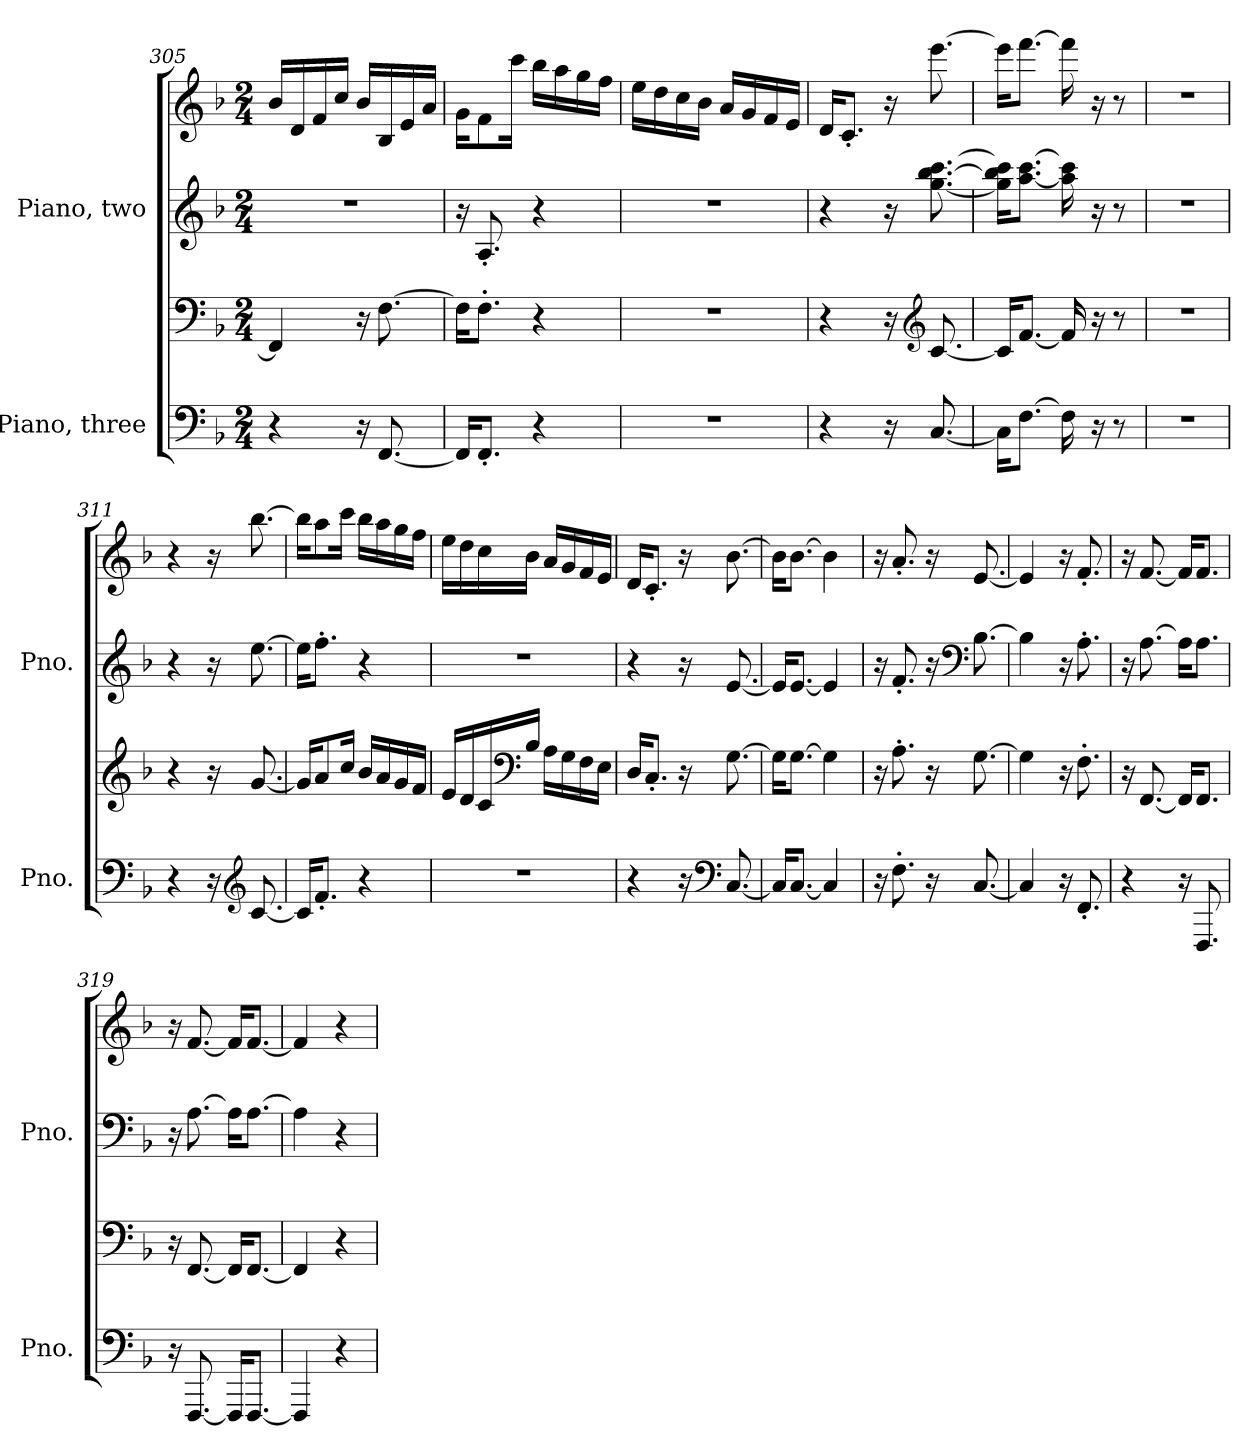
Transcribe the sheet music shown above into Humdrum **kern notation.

**kern	**kern	**kern	**kern
*part2	*part2	*part1	*part1
*staff4	*staff3	*staff2	*staff1
*I"Piano, three	*	*I"Piano, two	*
*I'Pno.	*	*I'Pno.	*
*clefF4	*clefF4	*clefG2	*clefG2
*k[b-]	*k[b-]	*k[b-]	*k[b-]
*M2/4	*M2/4	*M2/4	*M2/4
=305	=305	=305	=305
4r	4FF/]	2r	16b-/LL
.	.	.	16d/
.	.	.	16f/
.	.	.	16cc/JJ
16r	16r	.	16b-/LL
[8.FF/	[8.F\	.	16B-/
.	.	.	16e/
.	.	.	16a/JJ
=306	=306	=306	=306
16FF/KL]	16F\KL]	16r	16g\KL
8.FF'/J	8.F'\J	8.A'/	8f\
.	.	.	16ccc\Jk
4r	4r	4r	16bb-\LL
.	.	.	16aa\
.	.	.	16gg\
.	.	.	16ff\JJ
=307	=307	=307	=307
2r	2r	2r	16ee\LL
.	.	.	16dd\
.	.	.	16cc\
.	.	.	16b-\JJ
.	.	.	16a/LL
.	.	.	16g/
.	.	.	16f/
.	.	.	16e/JJ
=308	=308	=308	=308
4r	4r	4r	16d/KL
.	.	.	8.c'/J
16r	16r	16r	16r
*	*clefG2	*	*
[8.C/	[8.c/	[8.gg\ [8.bb-\ [8.ccc\	[8.eee\
!!LO:LB:g=z
=309	=309	=309	=309
16C\KL]	16c/KL]	16gg\] 16bb-\] 16ccc\]KL	16eee\KL]
[8.F\J	[8.f/J	[8.aa\ [8.ccc\J	[8.fff\J
16F\]	16f/]	16aa\] 16ccc\]	16fff\]
16r	16r	16r	16r
8r	8r	8r	8r
=310	=310	=310	=310
2r	2r	2r	2r
=311	=311	=311	=311
4r	4r	4r	4r
16r	16r	16r	16r
*clefG2	*	*	*
[8.c/	[8.g/	[8.ee\	[8.bb-\
=312	=312	=312	=312
16c/KL]	16g/KL]	16ee\KL]	16bb-\KL]
8.f'/J	8a/	8.ff'\J	8aa\
.	16cc/Jk	.	16ccc\Jk
4r	16b-/LL	4r	16bb-\LL
.	16a/	.	16aa\
.	16g/	.	16gg\
.	16f/JJ	.	16ff\JJ
=313	=313	=313	=313
2r	16e/LL	2r	16ee\LL
.	16d/	.	16dd\
.	16c/	.	16cc\
*	*clefF4	*	*
.	16B-/JJ	.	16b-\JJ
.	16A\LL	.	16a/LL
.	16G\	.	16g/
.	16F\	.	16f/
.	16E\JJ	.	16e/JJ
!!LO:PB:g=z
=314	=314	=314	=314
4r	16D/KL	4r	16d/KL
.	8.C'/J	.	8.c'/J
16r	16r	16r	16r
*clefF4	*	*	*
[8.C/	[8.G\	[8.e/	[8.b-\
=315	=315	=315	=315
16C/KL]	16G\KL]	16e/KL]	16b-\KL]
[8.C/J	[8.G\J	[8.e/J	[8.b-\J
4C/]	4G\]	4e/]	4b-\]
=316	=316	=316	=316
16r	16r	16r	16r
8.F'\	8.A'\	8.f'/	8.a'/
16r	16r	16r	16r
*	*	*clefF4	*
[8.C/	[8.G\	[8.B-\	[8.e/
=317	=317	=317	=317
4C/]	4G\]	4B-\]	4e/]
16r	16r	16r	16r
8.FF'/	8.F'\	8.A'\	8.f'/
=318	=318	=318	=318
4r	16r	16r	16r
.	[8.FF/	[8.A\	[8.f/
16r	16FF/KL]	16A\KL]	16f/KL]
8.FFF/	8.FF/J	8.A\J	8.f/J
=319	=319	=319	=319
16r	16r	16r	16r
[8.FFF/	[8.FF/	[8.A\	[8.f/
16FFF/KL]	16FF/KL]	16A\KL]	16f/KL]
[8.FFF/J	[8.FF/J	[8.A\J	[8.f/J
=320	=320	=320	=320
4FFF/]	4FF/]	4A\]	4f/]
4r	4r	4r	4r
=	=	=	=
*-	*-	*-	*-
